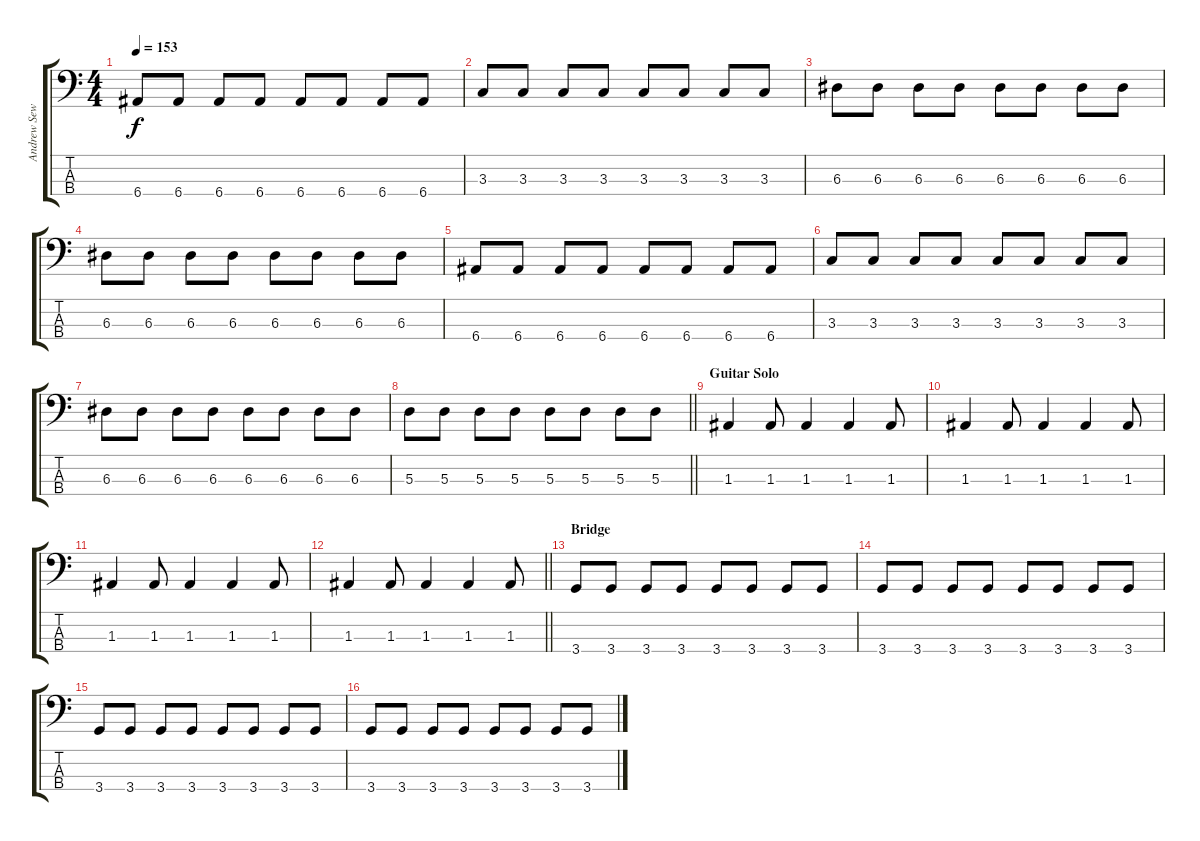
\track ("Andrew Seward (Bass)" "Andrew Sew") {instrument slapbass1}
\staff {score tabs}
\tuning (G2 D2 A1 E1) {hide}
\ts (4 4)
\tempo 153
\clef f4
\ks c
6.4.8{dy f} 6.4.8 6.4.8 6.4.8 6.4.8 6.4.8 6.4.8 6.4.8 |
3.3.8 3.3.8 3.3.8 3.3.8 3.3.8 3.3.8 3.3.8 3.3.8 |
6.3.8 6.3.8 6.3.8 6.3.8 6.3.8 6.3.8 6.3.8 6.3.8 |
6.3.8 6.3.8 6.3.8 6.3.8 6.3.8 6.3.8 6.3.8 6.3.8 |
6.4.8 6.4.8 6.4.8 6.4.8 6.4.8 6.4.8 6.4.8 6.4.8 |
3.3.8 3.3.8 3.3.8 3.3.8 3.3.8 3.3.8 3.3.8 3.3.8 |
6.3.8 6.3.8 6.3.8 6.3.8 6.3.8 6.3.8 6.3.8 6.3.8 |
\barLineRight lightlight
5.3.8 5.3.8 5.3.8 5.3.8 5.3.8 5.3.8 5.3.8 5.3.8 |
\section ("" "Guitar Solo")
1.3.4 1.3.8 1.3.4 1.3.4 1.3.8 |
1.3.4 1.3.8 1.3.4 1.3.4 1.3.8 |
1.3.4 1.3.8 1.3.4 1.3.4 1.3.8 |
\barLineRight lightlight
1.3.4 1.3.8 1.3.4 1.3.4 1.3.8 |
\section ("" "Bridge")
3.4.8 3.4.8 3.4.8 3.4.8 3.4.8 3.4.8 3.4.8 3.4.8 |
3.4.8 3.4.8 3.4.8 3.4.8 3.4.8 3.4.8 3.4.8 3.4.8 |
3.4.8 3.4.8 3.4.8 3.4.8 3.4.8 3.4.8 3.4.8 3.4.8 |
3.4.8 3.4.8 3.4.8 3.4.8 3.4.8 3.4.8 3.4.8 3.4.8
